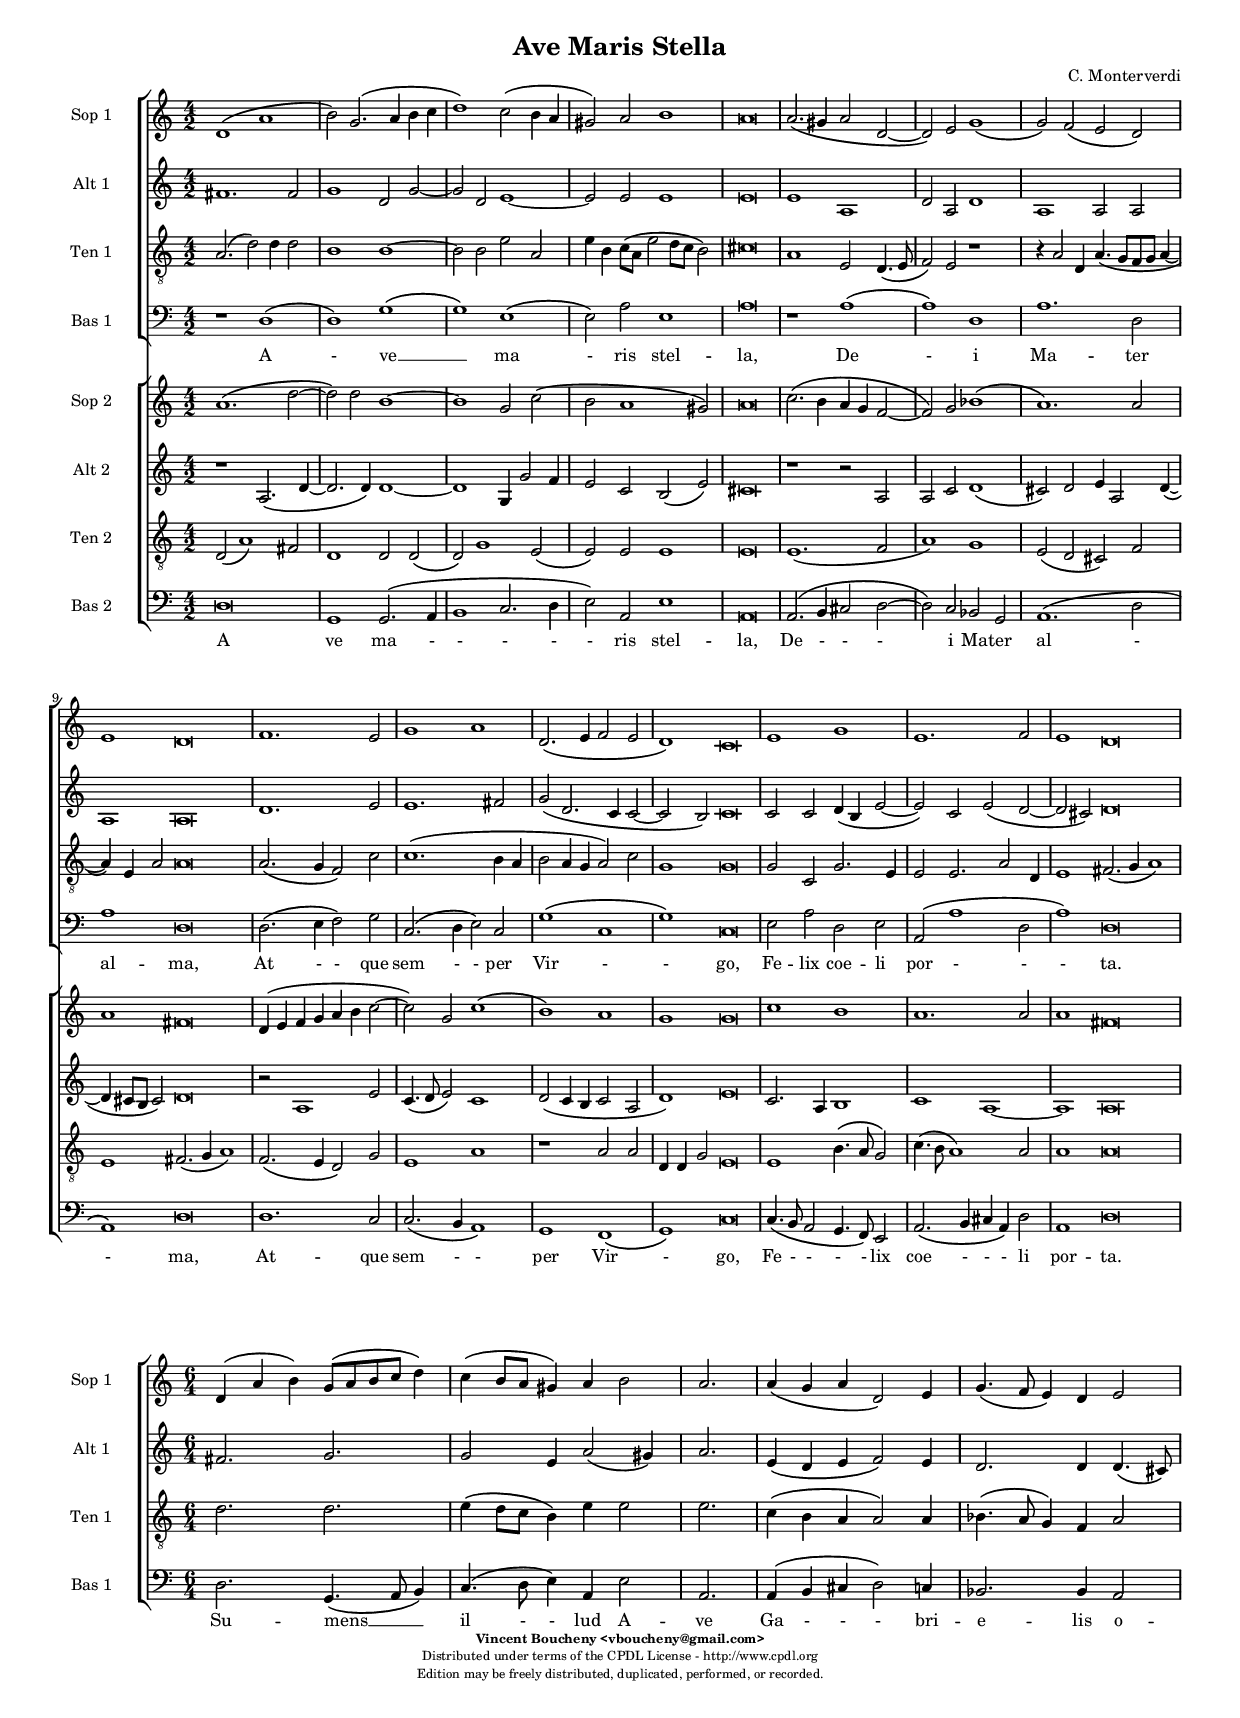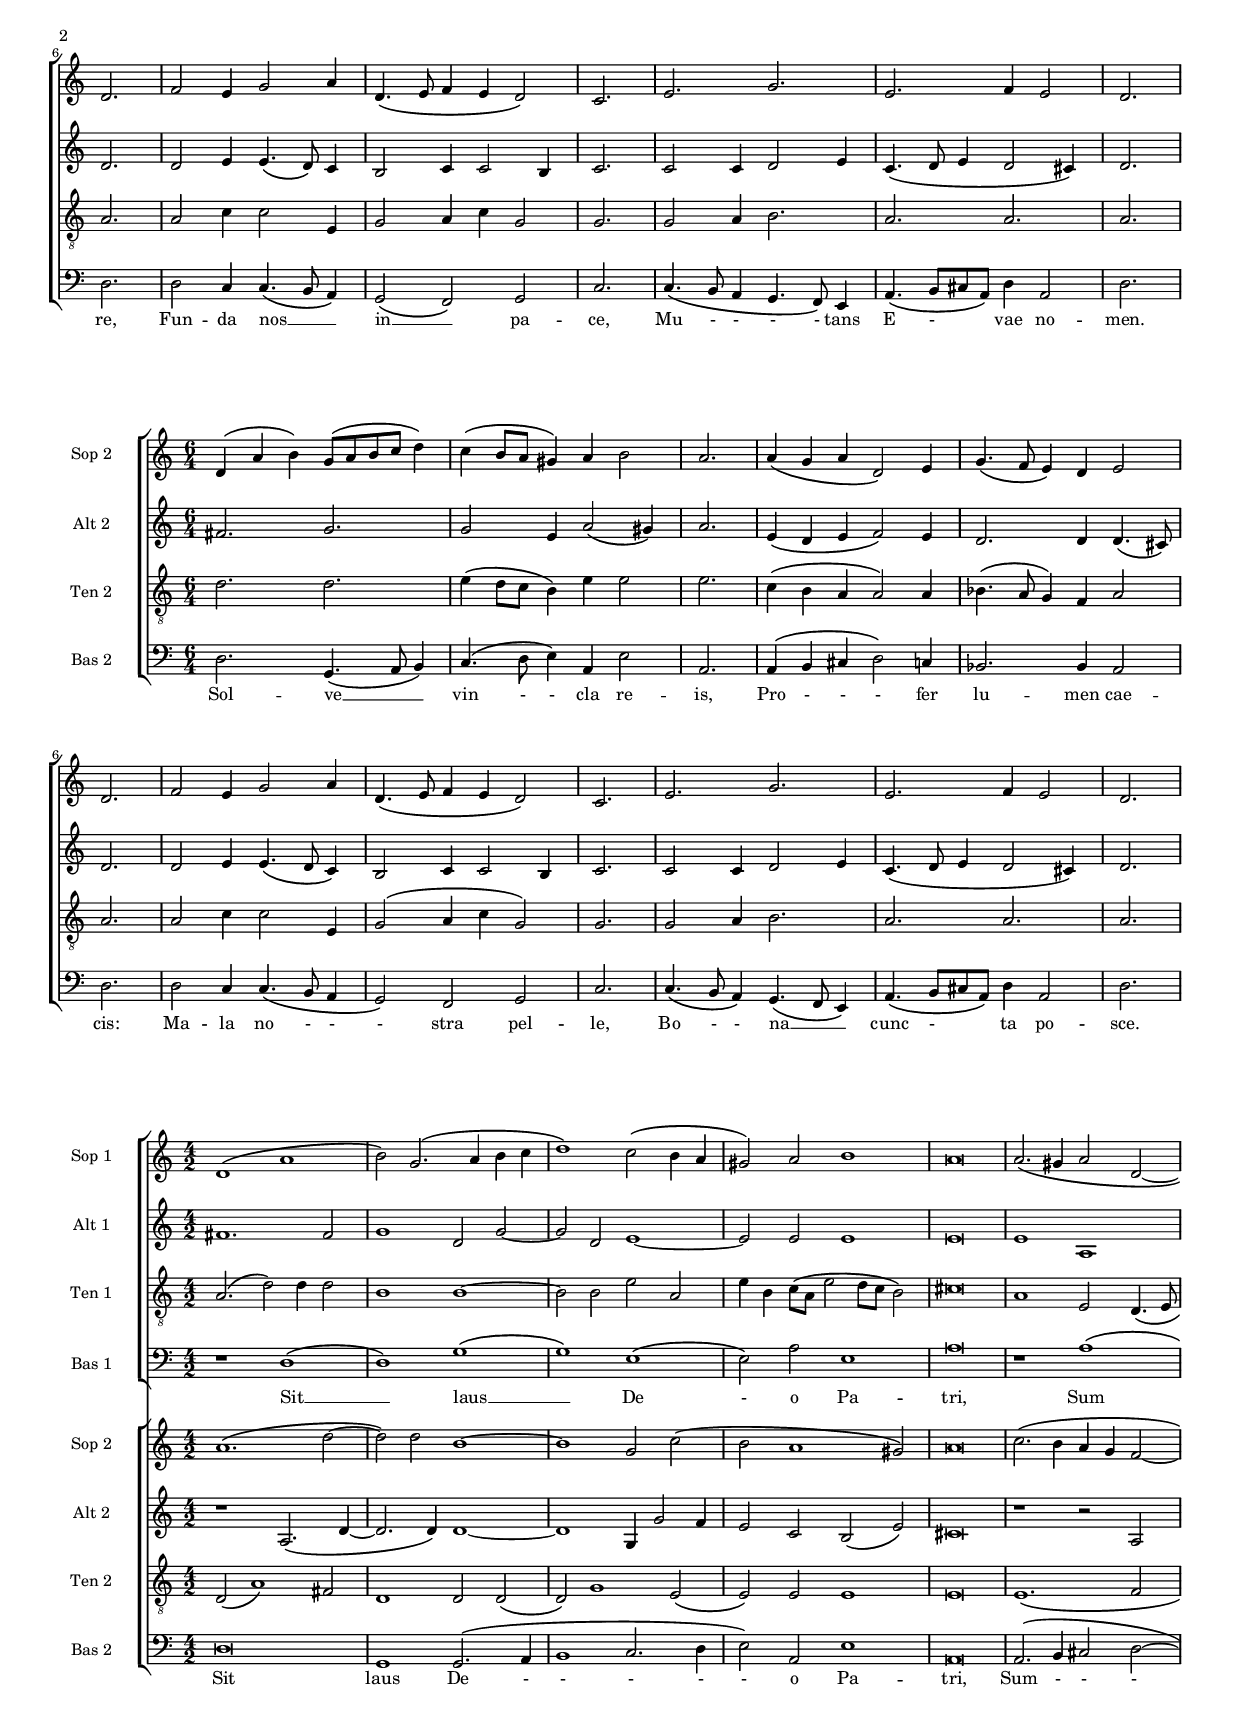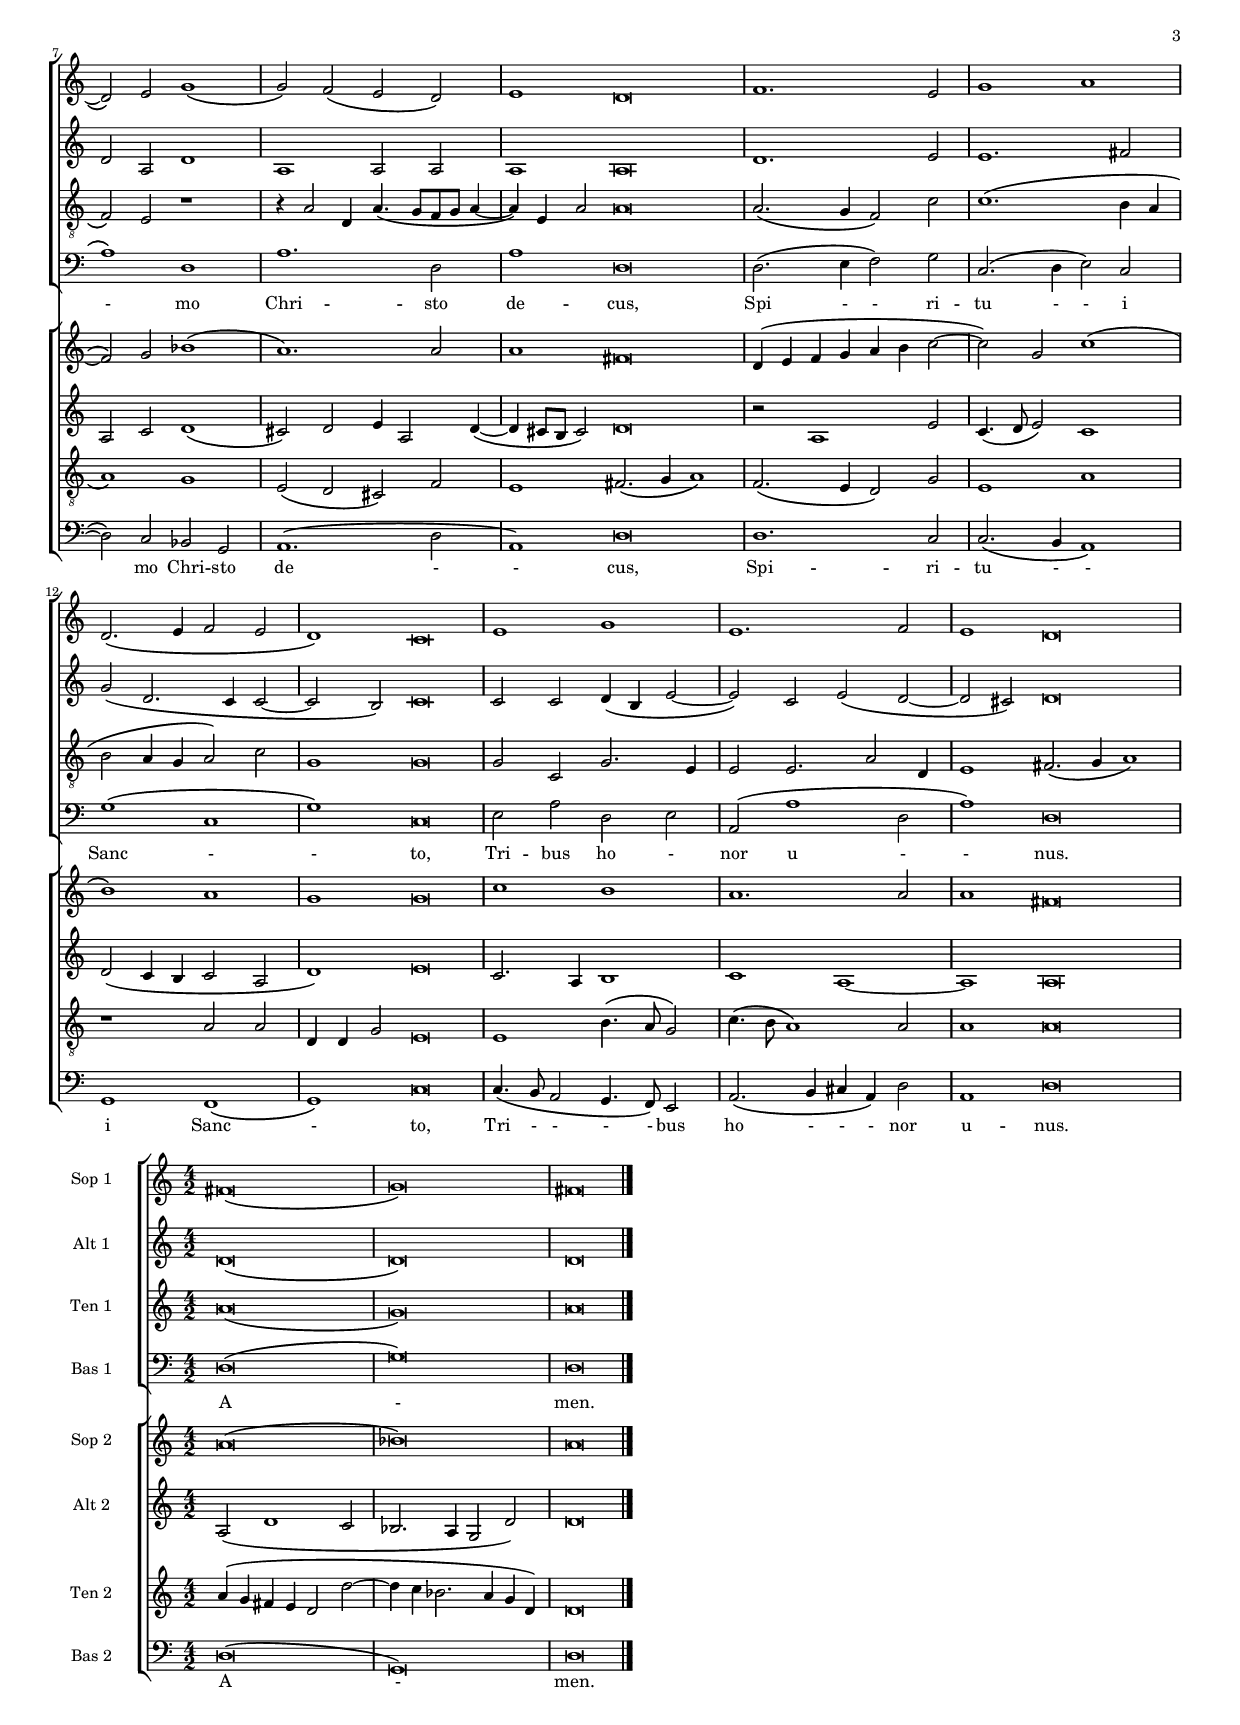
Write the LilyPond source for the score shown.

%
% Ave Maris Stella
% (C) CPDL - V0.1
%
#(set-global-staff-size 14)
\paper {
#(set-paper-size "a4")
top-margin = 5\mm
bottom-margin = 10\mm
after-title-space = 5\mm
before-title-space = 0\mm
head-separation = 0\mm
left-margin = 10\mm
right-margin = 10\mm
}
\version "2.10.33"
\header {
title = "Ave Maris Stella"
composer = "C. Monterverdi"
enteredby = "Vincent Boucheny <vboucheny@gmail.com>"
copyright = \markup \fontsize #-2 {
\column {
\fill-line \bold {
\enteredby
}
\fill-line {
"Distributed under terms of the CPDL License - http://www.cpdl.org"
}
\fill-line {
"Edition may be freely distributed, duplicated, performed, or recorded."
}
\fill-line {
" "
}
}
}
}

globalVoice = { \time 4/2 \autoBeamOff }

% SOPRANO

sopraaVoiceVerseA =  \new Voice = "sopraaVoiceVerseA" {
\relative c'' {
\clef treble
\globalVoice

d,1\( a'
b2\) g2.\( a4 b c
d1\) c2\( b4 a
gis2\) a b1
a\breve

a2.\( gis4 a2 d,~
d \) e g1\(
g2\) f\( e d\)

\override Staff.TimeSignature #'stencil = ##f
\time 6/2

e1 d\breve

\override Staff.TimeSignature #'stencil = ##f
\time 4/2

f1. e2
g1 a
d,2.\( e4 f2 e

\override Staff.TimeSignature #'stencil = ##f
\time 6/2

d1\) c\breve

\override Staff.TimeSignature #'stencil = ##f
\time 4/2

e1 g
e1. f2

\override Staff.TimeSignature #'stencil = ##f
\time 6/2

e1 d\breve
}
}

soprabVoiceVerseA =  \new Voice = "soprabVoiceVerseA" {
\relative c'' {
\clef treble
\globalVoice

a1.\( d2~
d\) d b1~
b g2 c2\(
b a1 gis2\)
a\breve

c2.\( b4 a g f2~
f\) g bes1\(
a1.\) a2

\override Staff.TimeSignature #'stencil = ##f
\time 6/2

a1 fis\breve

\override Staff.TimeSignature #'stencil = ##f
\time 4/2

d4\( e f g a b c2~
c\) g c1\(
b\) a

\override Staff.TimeSignature #'stencil = ##f
\time 6/2

g g\breve

\override Staff.TimeSignature #'stencil = ##f
\time 4/2

c1 b
a1. a2

\override Staff.TimeSignature #'stencil = ##f
\time 6/2

a1 fis\breve

}
}

sopraVoiceVerseB = \new Voice = "sopraVoiceVerseB" {
\relative c'' {
\clef treble
\globalVoice

\time 6/4

d,4\( a' b\) g8[\( a b c] d4\)
c\( b8[ a] gis4\) a b2

\override Staff.TimeSignature #'stencil = ##f
\time 3/4

a2.

\override Staff.TimeSignature #'stencil = ##f
\time 6/4

a4\( g a d,2\) e4
g4.\( f8 e4\) d e2

\override Staff.TimeSignature #'stencil = ##f
\time 3/4

d2.

\override Staff.TimeSignature #'stencil = ##f
\time 6/4

f2 e4 g2 a4
d,4.\( e8 f4 e d2\)

\override Staff.TimeSignature #'stencil = ##f
\time 3/4

c2.

\override Staff.TimeSignature #'stencil = ##f
\time 6/4

e2. g
e f4 e2

\override Staff.TimeSignature #'stencil = ##f
\time 3/4

d2.

}
}

sopraaVoiceFinale = \new Voice = "sopraaVoiceFinale" {
\relative c'' {
\clef treble
\globalVoice

fis,\breve\( g\) fis

\bar "|."
}
}

soprabVoiceFinale = \new Voice = "soprabVoiceFinale" {
\relative c'' {
\clef treble
\globalVoice

a\breve\( bes\) a

\bar "|."
}
}

% ALTO

altoaVoiceVerseA =  \new Voice = "altoaVoiceVerseA" {
\relative c'  {
\clef treble
\globalVoice

fis1. fis2
g1 d2 g2~
g d e1~
e2 e e1
e\breve

e1 a,
d2 a d1
a a2 a

\override Staff.TimeSignature #'stencil = ##f
\time 6/2

a1 a\breve

\override Staff.TimeSignature #'stencil = ##f
\time 4/2

d1. e2
e1. fis2
g\( d2. c4 c2~

\override Staff.TimeSignature #'stencil = ##f
\time 6/2

c2 b\) c\breve

\override Staff.TimeSignature #'stencil = ##f
\time 4/2

c2 c d4\( b e2~
e\) c e\( d~

\override Staff.TimeSignature #'stencil = ##f
\time 6/2

d cis\) d\breve
}
}

altobVoiceVerseA =  \new Voice = "altobVoiceVerseA" {
\relative c'' {
\clef treble
\globalVoice

r1 a,2.\( d4~
d2. d4\) d1~
d g,4 g'2 f4
e2 c b\( e\)
cis\breve

r1 r2 a
a c d1\(
cis2\) d e4 a,2 d4~\(

\override Staff.TimeSignature #'stencil = ##f
\time 6/2

d cis8[ b] cis2\) d\breve

\override Staff.TimeSignature #'stencil = ##f
\time 4/2

r2 a1 e'2
c4.\( d8 e2\) c1
d2\( c4 b c2 a

\override Staff.TimeSignature #'stencil = ##f
\time 6/2

d1\) e\breve

\override Staff.TimeSignature #'stencil = ##f
\time 4/2

c2. a4 b1
c1 a~

\override Staff.TimeSignature #'stencil = ##f
\time 6/2

a a\breve
}
}

altoVoiceVerseB = \new Voice = "altoVoiceVerseB" {
\relative c'' {
\clef treble
\globalVoice

\time 6/4

fis,2. g
g2 e4 a2\( gis4\)

\override Staff.TimeSignature #'stencil = ##f
\time 3/4

a2.

\override Staff.TimeSignature #'stencil = ##f
\time 6/4

e4\( d e f2\) e4
d2. d4 d4.\( cis8\)

\override Staff.TimeSignature #'stencil = ##f
\time 3/4

d2.

\override Staff.TimeSignature #'stencil = ##f
\time 6/4

d2 e4 e4.\( d8\) c4
b2 c4 c2 b4

\override Staff.TimeSignature #'stencil = ##f
\time 3/4

c2.

\override Staff.TimeSignature #'stencil = ##f
\time 6/4

c2 c4 d2 e4
c4.\( d8 e4 d2 cis4\)

\override Staff.TimeSignature #'stencil = ##f
\time 3/4

d2.
}
}

altoVoiceVerseC = \new Voice = "altoVoiceVerseC" {
\relative c'' {
\clef treble
\globalVoice

\time 6/4

fis,2. g
g2 e4 a2\( gis4\)

\override Staff.TimeSignature #'stencil = ##f
\time 3/4

a2.

\override Staff.TimeSignature #'stencil = ##f
\time 6/4

e4\( d e f2\) e4
d2. d4 d4.\( cis8\)

\override Staff.TimeSignature #'stencil = ##f
\time 3/4

d2.

\override Staff.TimeSignature #'stencil = ##f
\time 6/4

d2 e4 e4.\( d8 c4\)
b2 c4 c2 b4

\override Staff.TimeSignature #'stencil = ##f
\time 3/4

c2.

\override Staff.TimeSignature #'stencil = ##f
\time 6/4

c2 c4 d2 e4
c4.\( d8 e4 d2 cis4\)

\override Staff.TimeSignature #'stencil = ##f
\time 3/4

d2.
}
}

altoaVoiceFinale = \new Voice = "altoaVoiceFinale" {
\relative c'' {
\clef treble
\globalVoice

d,\breve\( d\) d

\bar "|."
}
}

altobVoiceFinale = \new Voice = "altobVoiceFinale" {
\relative c'' {
\clef treble
\globalVoice

a,2\( d1 c2
bes2. a4 g2 d'\)
d\breve

\bar "|."
}
}

% TENOR

tenoraVoiceVerseA =  \new Voice = "tenoraVoiceVerseA" {
\relative c' {
\clef "G_8"
\globalVoice

\time 6/4

a2.\( d2\) d4 d2
b1 b~
b2 b e a,
e'4 b c8\([ a] e'2 d8[ c] b2\)
cis\breve

a1 e2 d4.\( e8
f2\) e r1
r4 a2 d,4 a'4.\( g8[ f g] a4~

\override Staff.TimeSignature #'stencil = ##f
\time 6/2

a\) e a2 a\breve

\override Staff.TimeSignature #'stencil = ##f
\time 4/2

a2.\( g4 f2\) c'
c1.\( b4 a
b2 a4 g a2\) c

\override Staff.TimeSignature #'stencil = ##f
\time 6/2

g1 g\breve

\override Staff.TimeSignature #'stencil = ##f
\time 4/2

g2 c, g'2. e4
e2 e2. a2 d,4

\override Staff.TimeSignature #'stencil = ##f
\time 18/2

e1 fis2.\( g4 a1\)

}
}

tenorbVoiceVerseA =  \new Voice = "tenorbVoiceVerseA" {
\relative c' {
\clef "G_8"
\globalVoice

d,2\( a'1\) fis2
d1 d2 d\(
d\) g1 e2\(
e\) e e1
e\breve

e1.\( f2
a1\) g
e2\( d cis\) f

\override Staff.TimeSignature #'stencil = ##f
\time 6/2

e1 fis2.\( g4 a1\)

\override Staff.TimeSignature #'stencil = ##f
\time 4/2

f2.\( e4 d2\) g
e1 a
r a2 a

\override Staff.TimeSignature #'stencil = ##f
\time 6/4

d,4 d g2 e\breve

\override Staff.TimeSignature #'stencil = ##f
\time 4/2

e1 b'4.\( a8 g2\)
c4.\( b8 a1\) a2

\override Staff.TimeSignature #'stencil = ##f
\time 6/2

a1 a\breve

\time 6/4
}
}

tenorVoiceVerseB = \new Voice = "tenorVoiceVerseB" {
\relative c' {
\clef "G_8"
\globalVoice

\time 6/4

d2. d
e4\( d8[ c] b4\) e e2

\override Staff.TimeSignature #'stencil = ##f
\time 3/4

e2.

\override Staff.TimeSignature #'stencil = ##f
\time 6/4

c4\( b a a2\) a4
bes4.\( a8 g4\) f a2

\override Staff.TimeSignature #'stencil = ##f
\time 3/4

a2.

\override Staff.TimeSignature #'stencil = ##f
\time 6/4

a2 c4 c2 e,4
g2 a4 c g2

\override Staff.TimeSignature #'stencil = ##f
\time 3/4

g2.

\override Staff.TimeSignature #'stencil = ##f
\time 6/4

g2 a4 b2.
a a

\override Staff.TimeSignature #'stencil = ##f
\time 3/4

a
}
}

tenorVoiceVerseC = \new Voice = "tenorVoiceVerseC" {
\relative c' {
\clef "G_8"
\globalVoice

\time 6/4

d2. d
e4\( d8[ c] b4\) e e2

\override Staff.TimeSignature #'stencil = ##f
\time 3/4

e2.

\override Staff.TimeSignature #'stencil = ##f
\time 6/4

c4\( b a a2\) a4
bes4.\( a8 g4\) f a2

\override Staff.TimeSignature #'stencil = ##f
\time 3/4

a2.

\override Staff.TimeSignature #'stencil = ##f
\time 6/4

a2 c4 c2 e,4
g2\( a4 c g2\)

\override Staff.TimeSignature #'stencil = ##f
\time 3/4

g2.

\override Staff.TimeSignature #'stencil = ##f
\time 6/4

g2 a4 b2.
a a

\override Staff.TimeSignature #'stencil = ##f
\time 3/4

a
}
}

tenoraVoiceFinale = \new Voice = "tenoraVoiceFinale" {
\relative c' {
\clef treble
\globalVoice

a'\breve\( g\) a

\bar "|."
}
}

tenorbVoiceFinale = \new Voice = "tenorbVoiceFinale" {
\relative c' {
\clef treble
\globalVoice

a'4\(g fis e d2 d'~
d4 c bes2. a4 g d\)
d\breve

\bar "|."
}
}

% BASS

bassaVoiceVerseA =  \new Voice = "bassaVoiceVerseA" {
\relative c {
\clef "bass"
\globalVoice

r1 d\(
d\) g\(
g\) e\(
e2\) a e1
a\breve

r1 a\(
a\) d,
a'1. d,2

\override Staff.TimeSignature #'stencil = ##f
\time 6/2

a'1 d,\breve

\override Staff.TimeSignature #'stencil = ##f
\time 4/2

d2.\( e4 f2\) g
c,2.\( d4 e2\) c
g'1\( c,

\override Staff.TimeSignature #'stencil = ##f
\time 6/2

g'\) c,\breve

\override Staff.TimeSignature #'stencil = ##f
\time 4/2

e2 a d, e
a,\( a'1 d,2

\override Staff.TimeSignature #'stencil = ##f
\time 6/2

a'1\) d,\breve

\time 6/4

}
}

bassbVoiceVerseA =  \new Voice = "bassbVoiceVerseA" {
\relative c {
\clef "bass"
\globalVoice

d\breve
g,1 g2.\( a4
b1 c2. d4
e2\) a,2 e'1
a,\breve

a2.\( b4 cis2 d2~
d\) c bes g
a1.\( d2

\override Staff.TimeSignature #'stencil = ##f
\time 6/2

a1\) d\breve

\override Staff.TimeSignature #'stencil = ##f
\time 4/2

d1. c2
c2.\( b4 a1\)
g f\(

\override Staff.TimeSignature #'stencil = ##f
\time 6/2

g\) c\breve

\override Staff.TimeSignature #'stencil = ##f
\time 4/2

c4.\( b8 a2 g4. f8\) e2
a2.\( b4 cis a\) d2

\override Staff.TimeSignature #'stencil = ##f
\time 6/2

a1 d\breve

\time 6/4
}
}

bassVoiceVerseB = \new Voice = "bassVoiceVerseB" {
\relative c' {
\clef "bass"
\globalVoice

\time 6/4

d,2. g,4.\( a8 b4\)
c4.\( d8 e4\) a, e'2

\override Staff.TimeSignature #'stencil = ##f
\time 3/4

a,2.

\override Staff.TimeSignature #'stencil = ##f
\time 6/4

a4\( b cis d2\) c4
bes2. bes4 a2

\override Staff.TimeSignature #'stencil = ##f
\time 3/4

d2.

\override Staff.TimeSignature #'stencil = ##f
\time 6/4

d2 c4 c4.\( b8 a4\)
g2\( f\) g

\override Staff.TimeSignature #'stencil = ##f
\time 3/4

c2.

\override Staff.TimeSignature #'stencil = ##f
\time 6/4

c4.\( b8 a4 g4. f8\) e4
a4.\( b8[ cis a]\) d4 a2

\override Staff.TimeSignature #'stencil = ##f
\time 3/4

d2.

}
}

bassVoiceVerseC = \new Voice = "bassVoiceVerseC" {
\relative c' {
\clef "bass"
\globalVoice

\time 6/4

d,2. g,4.\( a8 b4\)
c4.\( d8 e4\) a, e'2

\override Staff.TimeSignature #'stencil = ##f
\time 3/4

a,2.

\override Staff.TimeSignature #'stencil = ##f
\time 6/4

a4\( b cis d2\) c4
bes2. bes4 a2

\override Staff.TimeSignature #'stencil = ##f
\time 3/4

d2.

\override Staff.TimeSignature #'stencil = ##f
\time 6/4

d2 c4 c4.\( b8 a4
g2\) f g

\override Staff.TimeSignature #'stencil = ##f
\time 3/4

c2.

\override Staff.TimeSignature #'stencil = ##f
\time 6/4

c4.\( b8 a4\) g4.\( f8 e4\)
a4.\( b8[ cis a]\) d4 a2

\override Staff.TimeSignature #'stencil = ##f
\time 3/4

d2.
}
}

bassaVoiceFinale = \new Voice = "bassaVoiceFinale" {
\relative c' {
\clef "bass"
\globalVoice

d,\breve\( g\) d

\bar "|."
}
}

bassbVoiceFinale = \new Voice = "bassbVoiceFinale" {
\relative c' {
\clef "bass"
\globalVoice

d,\breve\( g,\) d'

\bar "|."
}
}

%
% STAFFS
%

% VERSE 1

sopraaStaffVerseA = \new Staff = "sopraaStaffVerseA" {
\set Staff.midiInstrument = #"recorder"
\set Staff.instrumentName = #"Sop 1"
<<
\sopraaVoiceVerseA
>>
}

soprabStaffVerseA = \new Staff = "soprabStaffVerseA" {
\set Staff.midiInstrument = #"recorder"
\set Staff.instrumentName = #"Sop 2"
<<
\soprabVoiceVerseA
>>
}

altoaStaffVerseA = \new Staff = "altoaStaffVerseA" {
\set Staff.midiInstrument = #"recorder"
\set Staff.instrumentName = #"Alt 1"
<<
\altoaVoiceVerseA
>>
}

altobStaffVerseA = \new Staff = "altobStaffVerseA" {
\set Staff.midiInstrument = #"recorder"
\set Staff.instrumentName = #"Alt 2"
<<
\altobVoiceVerseA
>>
}

tenoraStaffVerseA = \new Staff = "tenoraStaffVerseA" {
\set Staff.midiInstrument = #"recorder"
\set Staff.instrumentName = #"Ten 1"
<<
\tenoraVoiceVerseA
>>
}

tenorbStaffVerseA = \new Staff = "tenorbStaffVerseA" {
\set Staff.midiInstrument = #"recorder"
\set Staff.instrumentName = #"Ten 2"
<<
\tenorbVoiceVerseA
>>
}

bassaStaffVerseA = \new Staff = "bassaStaffVerseA" {
\set Staff.midiInstrument = #"recorder"
\set Staff.instrumentName = #"Bas 1"
<<
\bassaVoiceVerseA
>>
}

bassbStaffVerseA = \new Staff = "bassbStaffVerseA" {
\set Staff.midiInstrument = #"recorder"
\set Staff.instrumentName = #"Bas 2"
<<
\bassbVoiceVerseA
>>
}

% VERSE 2

sopraStaffVerseB = \new Staff = "sopraStaffVerseB" {
\set Staff.midiInstrument = #"recorder"
\set Staff.instrumentName = #"Sop 1"
<<
\sopraVoiceVerseB
>>
}

altoStaffVerseB = \new Staff = "altoStaffVerseB" {
\set Staff.midiInstrument = #"recorder"
\set Staff.instrumentName = #"Alt 1"
<<
\altoVoiceVerseB
>>
}

tenorStaffVerseB = \new Staff = "tenorStaffVerseB" {
\set Staff.midiInstrument = #"recorder"
\set Staff.instrumentName = #"Ten 1"
<<
\tenorVoiceVerseB
>>
}

bassStaffVerseB = \new Staff = "bassStaffVerseB" {
\set Staff.midiInstrument = #"acoustic grand"
\set Staff.instrumentName = #"Bas 1"
<<
\bassVoiceVerseB
>>
}

% VERSE 3

sopraStaffVerseC = \new Staff = "sopraStaffVerseC" {
\set Staff.midiInstrument = #"recorder"
\set Staff.instrumentName = #"Sop 2"
<<
\sopraVoiceVerseB
>>
}

altoStaffVerseC = \new Staff = "altoStaffVerseC" {
\set Staff.midiInstrument = #"recorder"
\set Staff.instrumentName = #"Alt 2"
<<
\altoVoiceVerseC
>>
}

tenorStaffVerseC = \new Staff = "tenorStaffVerseC" {
\set Staff.midiInstrument = #"recorder"
\set Staff.instrumentName = #"Ten 2"
<<
\tenorVoiceVerseC
>>
}

bassStaffVerseC = \new Staff = "bassStaffVerseC" {
\set Staff.midiInstrument = #"acoustic grand"
\set Staff.instrumentName = #"Bas 2"
<<
\bassVoiceVerseC
>>
}

% VERSE 4

sopraaStaffVerseD = \new Staff = "sopraaStaffVerseD" {
\set Staff.midiInstrument = #"recorder"
\set Staff.instrumentName = #"Sop 1"
<<
\sopraaVoiceVerseA
>>
}

soprabStaffVerseD = \new Staff = "soprabStaffVerseD" {
\set Staff.midiInstrument = #"recorder"
\set Staff.instrumentName = #"Sop 2"
<<
\soprabVoiceVerseA
>>
}

altoaStaffVerseD = \new Staff = "altoaStaffVerseD" {
\set Staff.midiInstrument = #"recorder"
\set Staff.instrumentName = #"Alt 1"
<<
\altoaVoiceVerseA
>>
}

altobStaffVerseD = \new Staff = "altobStaffVerseD" {
\set Staff.midiInstrument = #"recorder"
\set Staff.instrumentName = #"Alt 2"
<<
\altobVoiceVerseA
>>
}

tenoraStaffVerseD = \new Staff = "tenoraStaffVerseD" {
\set Staff.midiInstrument = #"recorder"
\set Staff.instrumentName = #"Ten 1"
<<
\tenoraVoiceVerseA
>>
}

tenorbStaffVerseD = \new Staff = "tenorbStaffVerseD" {
\set Staff.midiInstrument = #"recorder"
\set Staff.instrumentName = #"Ten 2"
<<
\tenorbVoiceVerseA
>>
}

bassaStaffVerseD = \new Staff = "bassaStaffVerseD" {
\set Staff.midiInstrument = #"recorder"
\set Staff.instrumentName = #"Bas 1"
<<
\bassaVoiceVerseA
>>
}

bassbStaffVerseD = \new Staff = "bassbStaffVerseD" {
\set Staff.midiInstrument = #"recorder"
\set Staff.instrumentName = #"Bas 2"
<<
\bassbVoiceVerseA
>>
}

% Finale

sopraaStaffFinale = \new Staff = "sopraaStaffFinale" {
\set Staff.midiInstrument = #"recorder"
\set Staff.instrumentName = #"Sop 1"
<<
\sopraaVoiceFinale
>>
}

soprabStaffFinale = \new Staff = "soprabStaffFinale" {
\set Staff.midiInstrument = #"recorder"
\set Staff.instrumentName = #"Sop 2"
<<
\soprabVoiceFinale
>>
}

altoaStaffFinale = \new Staff = "altoaStaffFinale" {
\set Staff.midiInstrument = #"recorder"
\set Staff.instrumentName = #"Alt 1"
<<
\altoaVoiceFinale
>>
}

altobStaffFinale = \new Staff = "altobStaffFinale" {
\set Staff.midiInstrument = #"recorder"
\set Staff.instrumentName = #"Alt 2"
<<
\altobVoiceFinale
>>
}

tenoraStaffFinale = \new Staff = "tenoraStaffFinale" {
\set Staff.midiInstrument = #"recorder"
\set Staff.instrumentName = #"Ten 1"
<<
\tenoraVoiceFinale
>>
}

tenorbStaffFinale = \new Staff = "tenorbStaffFinale" {
\set Staff.midiInstrument = #"recorder"
\set Staff.instrumentName = #"Ten 2"
<<
\tenorbVoiceFinale
>>
}

bassaStaffFinale = \new Staff = "bassaStaffFinale" {
\set Staff.midiInstrument = #"recorder"
\set Staff.instrumentName = #"Bas 1"
<<
\bassaVoiceFinale
>>
}

bassbStaffFinale = \new Staff = "bassbStaffFinale" {
\set Staff.midiInstrument = #"recorder"
\set Staff.instrumentName = #"Bas 2"
<<
\bassbVoiceFinale
>>
}

%
% Lyrics
%


% SOPRANO

sopraaWords = \lyricmode {
A - -
ve __ _ _ _
_ ma - -
- ris stel --
la,

De - -
- i Ma
- ter __ _ _
al -- ma,

At -- que
sem -- per
Vir - - -
- go,

Fe -- lix
coe -- li
por -- ta.

Su - - mens__ _
il - - lud A --
ve
Ga - - - bri --
e - - lis o --
re,
}

soprabWords = \lyricmode {
A -
ve ma --
ris stel
- - -
la,

De - - -
- i Ma
- ter
al -- ma,

At - - - - - -
que sem
- per
Vir -- go,

Fe -- lix
coe -- lis
por -- ta.
}

sopraWordsVerseB = \lyricmode {
Su - - mens __ _
il - - lud A --
ve

Ga - - - bri --
e - - lis o --
re,

Fun -- da nos in pa - - - -
ce,

Mu -- tans
E -- vae no --
men.
}

sopraWordsVerseC = \lyricmode {
Sol - - ve __ _
vin - - cla re --
is,

Pro - - - fer
lu - - men cae --
cis:

Ma -- la no -- stra
pel - - - -
le,

Bo -- na
cunc -- ta po --
sce.
}

sopraaWordsVerseD = \lyricmode {
Sit __ _
_ laus __ _ _ _
_ De - -
- o Pa --
tri,

Sum - - -
mo Chri
- sto __ _ _
de -- cus,

Spi -- ri --
tu -- i
Sanc - - -
- to,

Tri -- bus
ho -- nor
u -- nus.
}

soprabWordsVerseD = \lyricmode {
Sit __ _
laus De --
o Pa
- - -
tri,

Sum - - -
- mo Chri
- sto
de -- cus,

Spi - - - - -
- ri --
tu - i
Sanc --
to,

Tri -- bus
ho -- nor
u -- nus.
}

% ALTO

altoaWords = \lyricmode {
A --
ve
ma --
ris stel --
la, ma --
ris stel --
la,

De -- i
Ma -- ter al --
ma, Ma -- ter
al -- ma,

At -- que
sem -- per
Vir - - -
- go,

Fe -- lix coe - -
li por -
- ta.
}

altobWords = \lyricmode {
A -
ve ma
ris, a -- ve
ma -- ris stel -
la,

De
- i Ma
- ter al -- ma, al
- - ma,

At -- que
sem - - per
Vir - - - -
- go,

Fe -- lix coe --
lis por
ta,
}

altoWordsVerseB = \lyricmode {
Su -- mens
il -- lud a -
ve

Ga - - - bri --
e -- lis o -
re,

Fun -- da nos __ _ in
pa -- ce, in pa --
ce,

Mu -- tans E -- vae
no - - - -
men.
}

altoWordsVerseC = \lyricmode {
Sol -- ve
vin -- cla re -
is,

Pro - - - fer
lu -- men cae -
cis:

Ma -- la no - -
stra in pel -
le,

Bo -- na cunc -- ta
po - - - -
sce.
}

altoaWordsVerseD = \lyricmode {
Sit laus
De -- o,
sit __
laus De --
o Pa --
tri,

Sum -- mo
Chri -- sto de --
cus, Chri -- sto
de -- cus,

Spi -- ri --
tu -- i
Sanc - - -
- to,

Tri -- bus ho -
- nor u -
- nus.
}

altobWordsVerseD = \lyricmode {
Sit __
_ laus De --
o, sit laus
De -- o Pa -
tri,

Sum
- mo Chri --
sto de -- cus, de -
- - cus,

Spi -- ri --
tu - - i
Sanc - - - -
- to,

Tri -- bus ho
nor u
nus.
}

% TENOR

tenoraWords = \lyricmode {
A - ve ma --
ris stel
la, a -- ve
ma -- ris stel - - -
la,

De -- i Ma -
- ter,
De -- i Ma -
- ter al -- ma,

At - - que
sem - -
- - - - per
Vir -- go,

Fe -- lix coe -- li
por -- ta, coe -- li
por -- ta. __ _ _

}

tenorbWords = \lyricmode {
A - ve
ma -- ris, a
- ve ma
- ris stel
la,

De -
- i
Ma - - ter
al ma, __ _ _

At - - que
sem -- per
at -- que
sem -- per Vir -- go,

Fe -- lix __ _ _
coe - - li
por -- ta.
}

tenorWordsVerseB = \lyricmode {
Su -- mens
il - - lud A --
ve

Ga - - - bri --
e - - lis o --
re,

Fun -- da nos in
pa -- ce, in pa --
ce,

Mu -- tans E -- vae
no --
men.
}

tenorWordsVerseC = \lyricmode {
Sol -- ve
vin - - cla re --
is,

Pro - - - fer
lu - - men cae --
cis:

Ma -- la no -- stra
pel - - -
le,

Bo -- na cunc --
ta po --
sce.
}

tenoraWordsVerseD = \lyricmode {
Sit __ _ laus De --
o Pa --
tri, sit laus
De -- o Pa - - -
tri,

Sum -- mo Chri -
- sto,
sum -- mo Chri -
- sto de -- cus,

Spi - - ri --
tu - -
- - - - i
Sanc -- to,

Tri -- bus ho -- nor
u -- nus, ho -- nor
u -- nus. __ _ _
}

tenorbWordsVerseD = \lyricmode {
Sit __ _ laus
De -- o, sit __
_ laus De
- o Pa --
tri,

Sum -- mo
Chri -- sto
de - - cus,
de -- cus, __ _ _

Spi -- ri -- tu -- i
Sanc -- to.
Spi -- ri --
tu -- i Sanc -- to,

Tri -- bus __ _ _
ho - - nor
u -- nus.
}

% BASS

bassaWords = \lyricmode {
A -
ve __ _
ma -
ris stel --
la,

De
- i
Ma -- ter
al -- ma,

At - - que
sem - - per
Vir -
- go,

Fe -- lix coe -- li
por - -
- ta.
}

bassbWords = \lyricmode {
A
ve ma -
- - -
- ris stel --
la,

De - -
- i Ma -- ter
al -
- ma,

At -- que
sem - -
per Vir
- go,

Fe - - - - lix
coe - - - li
por -- ta.
}

bassWordsVerseB = \lyricmode {
Su -- mens __ _ _
il - - lud A --
ve

Ga - - - bri --
e -- lis o --
re,

Fun -- da nos __ _ _
in __ _ pa --
ce,

Mu - - - - tans
E - vae no --
men.
}

bassWordsVerseC = \lyricmode {
Sol -- ve __ _ _
vin - - cla re --
is,

Pro - - - fer
lu -- men cae --
cis:

Ma -- la no - -
- stra pel --
le,

Bo - - na __ _ _
cunc - ta po --
sce.
}

bassaWordsVerseD = \lyricmode {
Sit __ _
laus __ _
De
- o Pa --
tri,

Sum
- mo
Chri -- sto
de -- cus,

Spi - - ri --
tu - - i
Sanc -
- to,

Tri -- bus ho -
nor u -
- nus.
}

bassbWordsVerseD = \lyricmode {
Sit
laus De -
- - -
- o Pa --
tri,

Sum - -
- mo Chri -- sto
de -
- cus,

Spi -- ri --
tu - -
i Sanc
- to,

Tri - - - - bus
ho - - - nor
u -- nus.
}


% FINALE

AveFinale = \lyricmode {
A - men.
}

AveBFinale = \lyricmode {
A - - - - - - men.
}

AveCFinale = \lyricmode{
A - - - - - - - - - - men.
}

\score {
<<
\new ChoirStaff <<
\sopraaStaffVerseA
\altoaStaffVerseA
\tenoraStaffVerseA
\bassaStaffVerseA
\new Lyrics \lyricsto "bassaVoiceVerseA" { \bassaWords }
>>
\new ChoirStaff <<
\soprabStaffVerseA
\altobStaffVerseA
\tenorbStaffVerseA
\bassbStaffVerseA
\new Lyrics \lyricsto "bassbVoiceVerseA" { \bassbWords }
>>
>>
}

\score {
<<
\new ChoirStaff <<
\sopraStaffVerseB
\altoStaffVerseB
\tenorStaffVerseB
\bassStaffVerseB
\new Lyrics \lyricsto "bassVoiceVerseB" { \bassWordsVerseB }
>>
>>
}

\score {
<<
\new ChoirStaff <<
\sopraStaffVerseC
\altoStaffVerseC
\tenorStaffVerseC
\bassStaffVerseC
\new Lyrics \lyricsto "bassVoiceVerseC" { \bassWordsVerseC }
>>
>>
}


\score {
<<
\new ChoirStaff <<
\sopraaStaffVerseD
\altoaStaffVerseD
\tenoraStaffVerseD
\bassaStaffVerseD
\new Lyrics \lyricsto "bassaVoiceVerseA" { \bassaWordsVerseD }
>>
\new ChoirStaff <<
\soprabStaffVerseD
\altobStaffVerseD
\tenorbStaffVerseD
\bassbStaffVerseD
\new Lyrics \lyricsto "bassbVoiceVerseA" { \bassbWordsVerseD }
>>
>>
\layout { }
\midi {
\context {
\Score
tempoWholesPerMinute = #(ly:make-moment 65 2)
}
}
}

\score {
<<
\new ChoirStaff <<
\sopraaStaffFinale
\altoaStaffFinale
\tenoraStaffFinale
\bassaStaffFinale
\new Lyrics \lyricsto "bassaVoiceFinale" { \AveFinale }
>>
\new ChoirStaff <<
\soprabStaffFinale
\altobStaffFinale
\tenorbStaffFinale
\bassbStaffFinale
\new Lyrics \lyricsto "bassbVoiceFinale" { \AveFinale }
>>
>>
\layout { }
\midi {
\context {
\Score
tempoWholesPerMinute = #(ly:make-moment 65 2)
}
}
}
